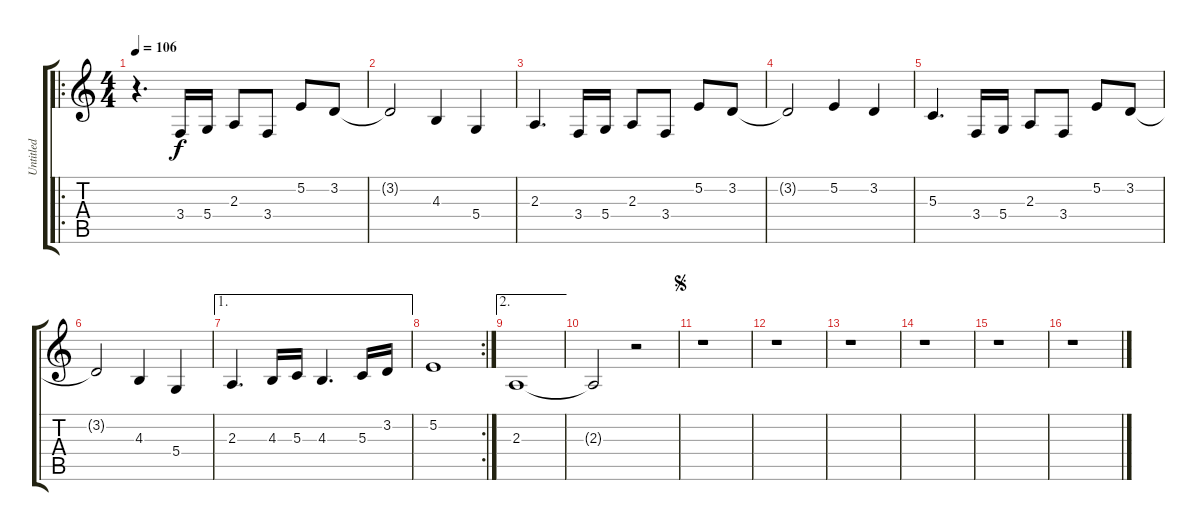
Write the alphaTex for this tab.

\track ("Untitled" "Untitled") {instrument stringensemble1}
\staff {score tabs}
\tuning (E4 B3 G3 D3 A2 E2) {hide}
\ro
\ts (4 4)
\tempo 106
\clef g2
\ks c
r.4{d dy f instrument stringensemble1} 3.4.16 5.4.16 2.3.8 3.4.8 5.2.8 3.2.8 |
3.2{t}.2 4.3.4 5.4.4 |
2.3.4{d} 3.4.16 5.4.16 2.3.8 3.4.8 5.2.8 3.2.8 |
3.2{t}.2 5.2.4 3.2.4 |
5.3.4{d} 3.4.16 5.4.16 2.3.8 3.4.8 5.2.8 3.2.8 |
3.2{t}.2 4.3.4 5.4.4 |
\ae 1
2.3.4{d} 4.3.16 5.3.16 4.3.4{d} 5.3.16 3.2.16 |
\rc 2
5.2.1 |
\ae 2
2.3.1 |
2.3{t}.2 r.2 |
\jump segno
r.1 |
r.1 |
r.1 |
r.1 |
r.1 |
r.1
